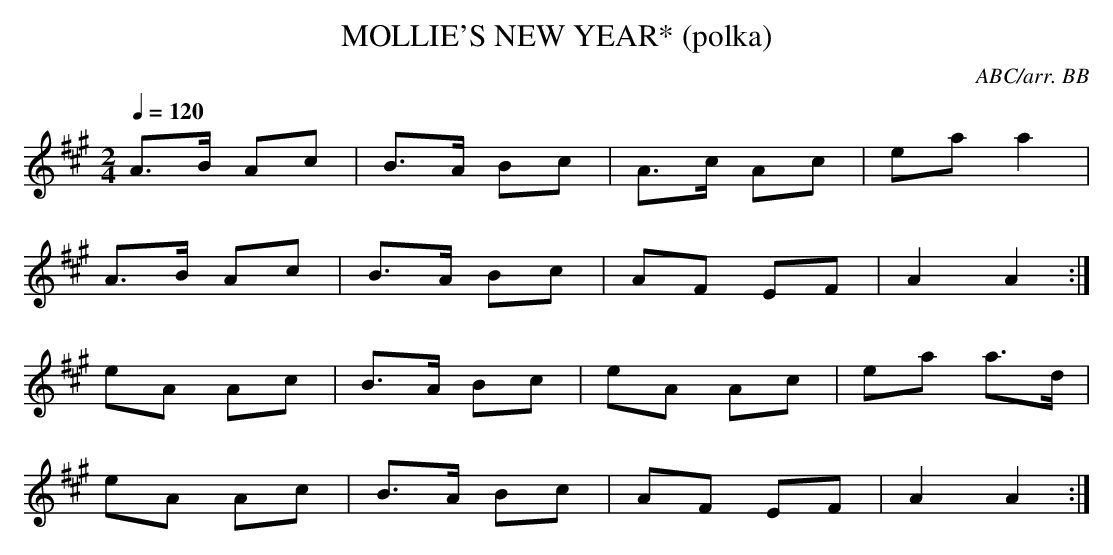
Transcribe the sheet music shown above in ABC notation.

X:1
T:MOLLIE'S NEW YEAR* (polka)
C:ABC/arr. BB
I named it for Breathnach's source, Mollie Murphy.
L:1/8
M:2/4
Q:1/4=120
K:A
A>B Ac|B>A Bc|A>c Ac|ea a2|
A>B Ac|B>A Bc|AF EF|A2 A2:|
eA Ac|B>A Bc|eA Ac|ea a>d|
eA Ac|B>A Bc|AF EF|A2 A2:|
